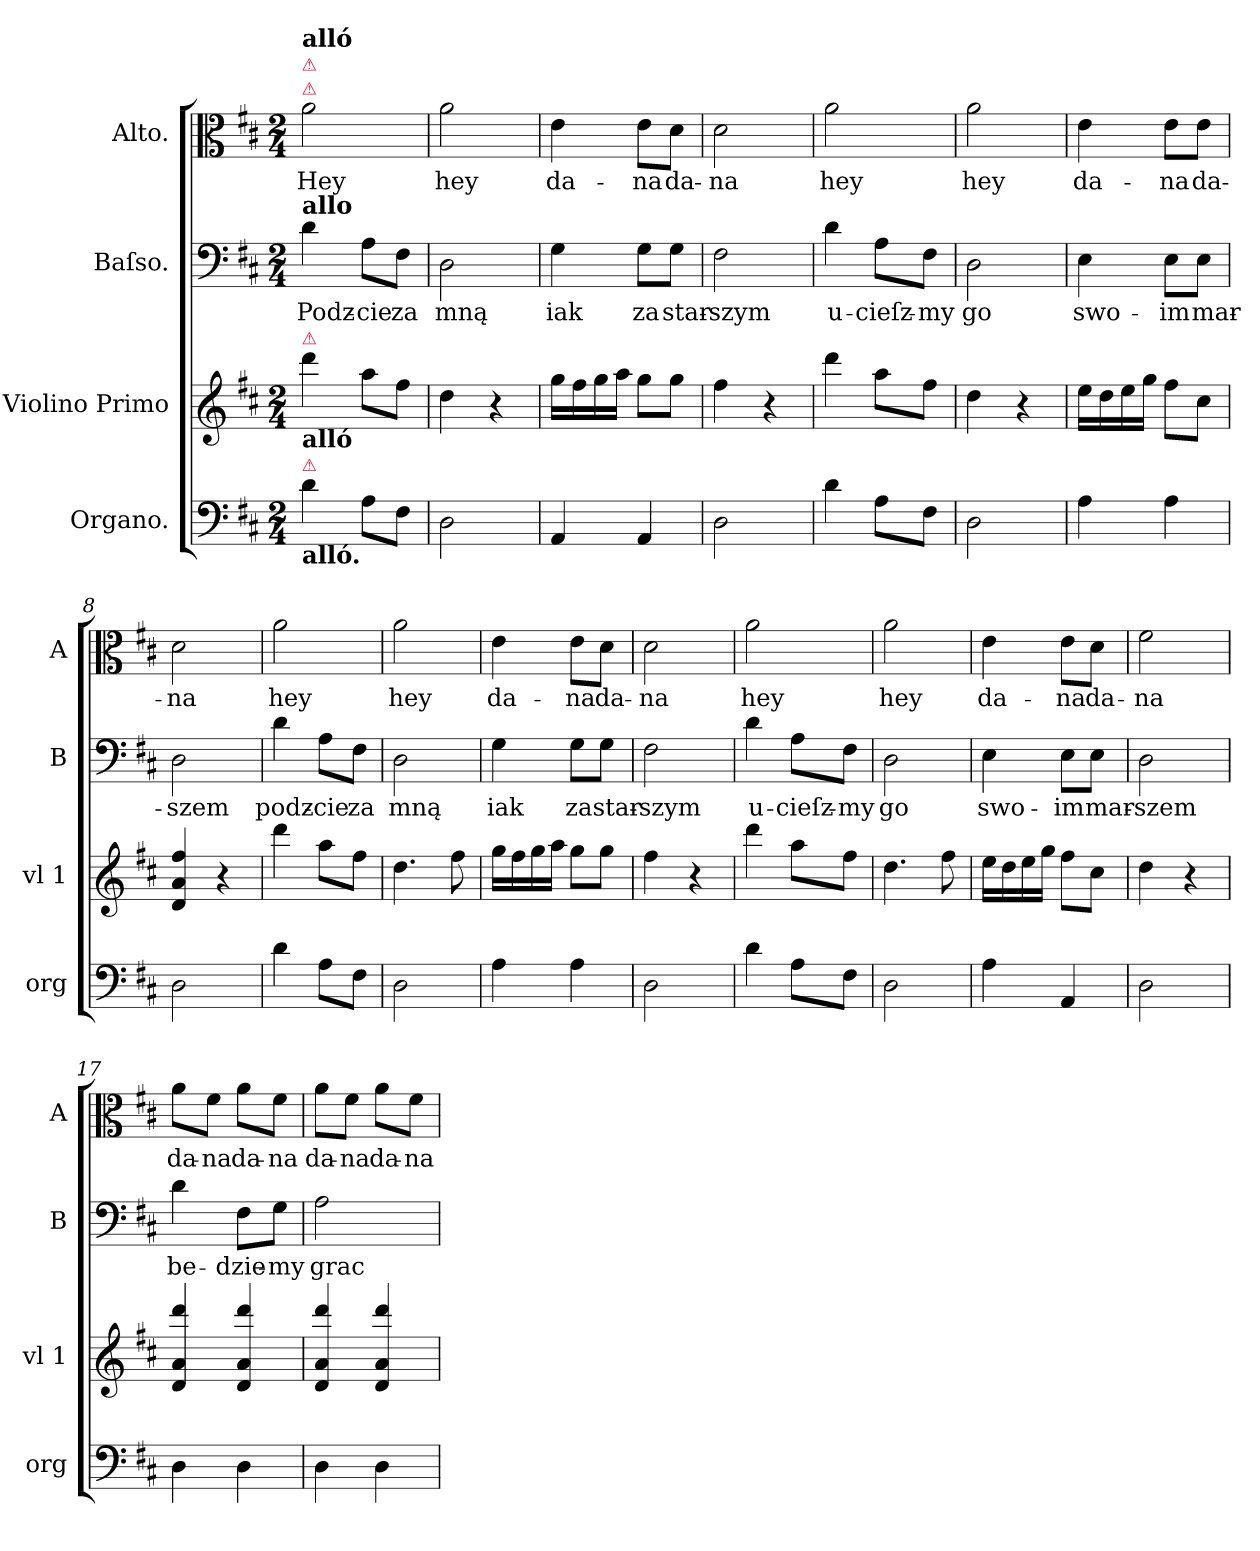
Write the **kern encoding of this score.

**kern	**kern	**kern	**text	**kern	**text
*part4	*part3	*part2	*part2	*part1	*part1
*staff4	*staff3	*staff2	*staff2	*staff1	*staff1
*I"Organo.	*I"Violino Primo	*I"Baſso.	*	*I"Alto.	*
*I'org	*I'vl 1	*I'B	*	*I'A	*
*clefF4	*clefG2	*clefF4	*	*clefC3	*
*k[f#c#]	*k[f#c#]	*k[f#c#]	*	*k[f#c#]	*
*D:	*D:	*D:	*	*D:	*
*M2/4	*M2/4	*M2/4	*	*M2/4	*
=1	=1	=1	=1	=1	=1
!	!	!	!	!LO:TX:a:color=crimson:t=⚠	!
!	!	!	!	!LO:TX:a:color=crimson:t=⚠	!
!	!	!	!	!LO:TX:a:B:t=alló	!
!	!	!LO:TX:a:B:t=allo	!	!	!
!	!LO:TX:a:color=crimson:t=⚠	!	!	!	!
!	!LO:TX:b:B:t=alló	!	!	!	!
!LO:TX:a:color=crimson:t=⚠	!	!	!	!	!
!LO:TX:b:B:t=alló.	!	!	!	!	!
4d\	4ddd\	4d\	Podz-	2a\	Hey
8A\L	8aa\L	8A\L	-cie	.	.
8F#\J	8ff#\J	8F#\J	za	.	.
=2	=2	=2	=2	=2	=2
2D\	4dd\	2D\	mną	2a\	hey
.	4r	.	.	.	.
=3	=3	=3	=3	=3	=3
4AA/	16gg\LL	4G\	iak	4e\	da-
.	16ff#\	.	.	.	.
.	16gg\	.	.	.	.
.	16aa\JJ	.	.	.	.
4AA/	8gg\L	8G\L	za	8e\L	-na
.	8gg\J	8G\J	star-	8d\J	da-
=4	=4	=4	=4	=4	=4
2D\	4ff#\	2F#\	-szym	2d\	-na
.	4r	.	.	.	.
=5	=5	=5	=5	=5	=5
4d\	4ddd\	4d\	u-	2a\	hey
8A\L	8aa\L	8A\L	-cieſz-	.	.
8F#\J	8ff#\J	8F#\J	-my	.	.
=6	=6	=6	=6	=6	=6
2D\	4dd\	2D\	go	2a\	hey
.	4r	.	.	.	.
=7	=7	=7	=7	=7	=7
4A\	16ee\LL	4E\	swo-	4e\	da-
.	16dd\	.	.	.	.
.	16ee\	.	.	.	.
.	16gg\JJ	.	.	.	.
4A\	8ff#\L	8E\L	-im	8e\L	-na
.	8cc#\J	8E\J	mar-	8e\J	da-
=8	=8	=8	=8	=8	=8
2D\	4d/ 4a/ 4ff#/	2D\	-szem	2d\	-na
.	4r	.	.	.	.
=9	=9	=9	=9	=9	=9
4d\	4ddd\	4d\	podz-	2a\	hey
8A\L	8aa\L	8A\L	-cie	.	.
8F#\J	8ff#\J	8F#\J	za	.	.
=10	=10	=10	=10	=10	=10
2D\	4.dd\	2D\	mną	2a\	hey
.	8ff#\	.	.	.	.
=11	=11	=11	=11	=11	=11
4A\	16gg\LL	4G\	iak	4e\	da-
.	16ff#\	.	.	.	.
.	16gg\	.	.	.	.
.	16aa\JJ	.	.	.	.
4A\	8gg\L	8G\L	za	8e\L	-na
.	8gg\J	8G\J	star-	8d\J	da-
=12	=12	=12	=12	=12	=12
2D\	4ff#\	2F#\	-szym	2d\	-na
.	4r	.	.	.	.
=13	=13	=13	=13	=13	=13
4d\	4ddd\	4d\	u-	2a\	hey
8A\L	8aa\L	8A\L	-cieſz-	.	.
8F#\J	8ff#\J	8F#\J	-my	.	.
=14	=14	=14	=14	=14	=14
2D\	4.dd\	2D\	go	2a\	hey
.	8ff#\	.	.	.	.
=15	=15	=15	=15	=15	=15
4A\	16ee\LL	4E\	swo-	4e\	da-
.	16dd\	.	.	.	.
.	16ee\	.	.	.	.
.	16gg\JJ	.	.	.	.
4AA/	8ff#\L	8E\L	-im	8e\L	-na
.	8cc#\J	8E\J	mar-	8d\J	da-
=16	=16	=16	=16	=16	=16
2D\	4dd\	2D\	-szem	2f#\	-na
.	4r	.	.	.	.
=17	=17	=17	=17	=17	=17
4D\	4d/ 4a/ 4ddd/	4d\	be-	8a\L	da-
.	.	.	.	8f#\J	-na
4D\	4d/ 4a/ 4ddd/	8F#\L	-dzie-	8a\L	da-
.	.	8G\J	-my	8f#\J	-na
=18	=18	=18	=18	=18	=18
4D\	4d/ 4a/ 4ddd/	2A\	grac	8a\L	da-
.	.	.	.	8f#\J	-na
4D\	4d/ 4a/ 4ddd/	.	.	8a\L	da-
.	.	.	.	8f#\J	-na
=	=	=	=	=	=
*-	*-	*-	*-	*-	*-
